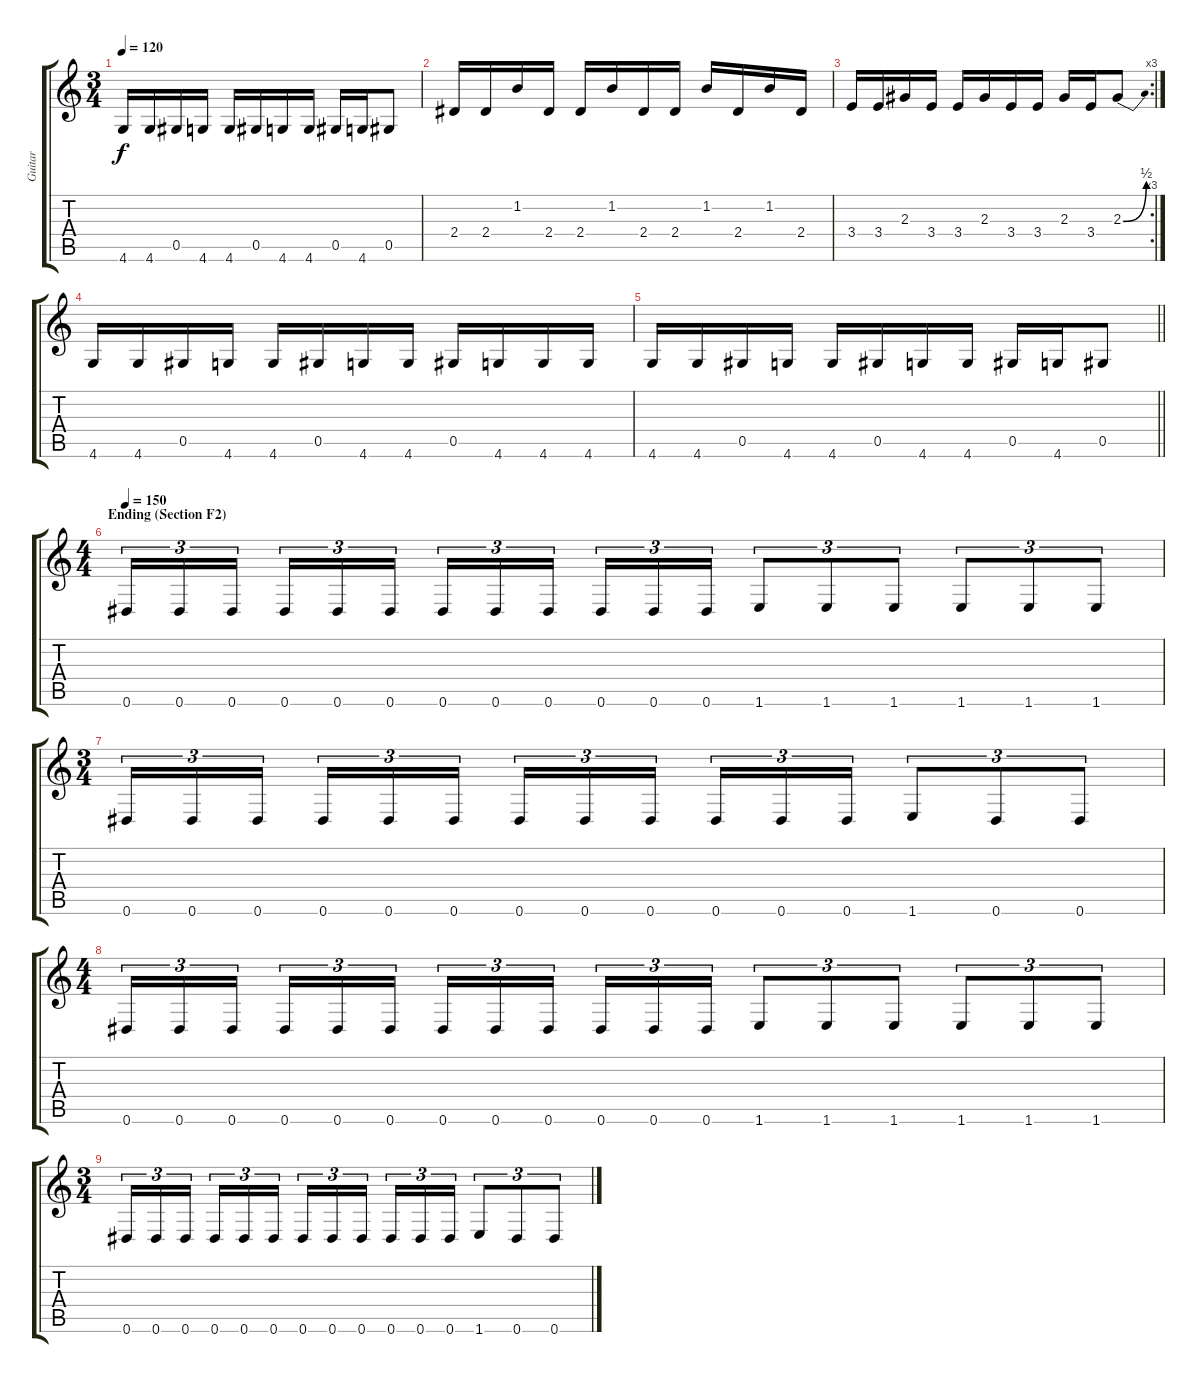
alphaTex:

\track ("Guitar" "Guitar") {instrument distortionguitar}
\staff {score tabs}
\tuning (Eb4 Bb3 Gb3 Db3 Ab2 Eb2) {hide}
\ts (3 4)
\tempo 120
\clef g2
\ks c
4.6.16{dy f} 4.6.16 0.5.16 4.6.16 4.6.16 0.5.16 4.6.16 4.6.16 0.5.16 4.6.16 0.5.8 |
2.4.16 2.4.16 1.2.16 2.4.16 2.4.16 1.2.16 2.4.16 2.4.16 1.2.16 2.4.16 1.2.16 2.4.16 |
\rc 3
3.4.16 3.4.16 2.3.16 3.4.16 3.4.16 2.3.16 3.4.16 3.4.16 2.3.16 3.4.16 2.3{be (bend 0 0 60 2)}.8 |
4.6.16 4.6.16 0.5.16 4.6.16 4.6.16 0.5.16 4.6.16 4.6.16 0.5.16 4.6.16 4.6.16 4.6.16 |
\barLineRight lightlight
4.6.16 4.6.16 0.5.16 4.6.16 4.6.16 0.5.16 4.6.16 4.6.16 0.5.16 4.6.16 0.5.8 |
\ts (4 4)
\section ("" "Ending (Section F2)")
\tempo 150
0.6.16{tu (3 2)} 0.6.16{tu (3 2)} 0.6.16{tu (3 2) beam splitsecondary} 0.6.16{tu (3 2)} 0.6.16{tu (3 2)} 0.6.16{tu (3 2)} 0.6.16{tu (3 2)} 0.6.16{tu (3 2)} 0.6.16{tu (3 2) beam splitsecondary} 0.6.16{tu (3 2)} 0.6.16{tu (3 2)} 0.6.16{tu (3 2)} 1.6.8{tu (3 2)} 1.6.8{tu (3 2)} 1.6.8{tu (3 2)} 1.6.8{tu (3 2)} 1.6.8{tu (3 2)} 1.6.8{tu (3 2)} |
\ts (3 4)
0.6.16{tu (3 2)} 0.6.16{tu (3 2)} 0.6.16{tu (3 2) beam splitsecondary} 0.6.16{tu (3 2)} 0.6.16{tu (3 2)} 0.6.16{tu (3 2)} 0.6.16{tu (3 2)} 0.6.16{tu (3 2)} 0.6.16{tu (3 2) beam splitsecondary} 0.6.16{tu (3 2)} 0.6.16{tu (3 2)} 0.6.16{tu (3 2)} 1.6.8{tu (3 2)} 0.6.8{tu (3 2)} 0.6.8{tu (3 2)} |
\ts (4 4)
0.6.16{tu (3 2)} 0.6.16{tu (3 2)} 0.6.16{tu (3 2) beam splitsecondary} 0.6.16{tu (3 2)} 0.6.16{tu (3 2)} 0.6.16{tu (3 2)} 0.6.16{tu (3 2)} 0.6.16{tu (3 2)} 0.6.16{tu (3 2) beam splitsecondary} 0.6.16{tu (3 2)} 0.6.16{tu (3 2)} 0.6.16{tu (3 2)} 1.6.8{tu (3 2)} 1.6.8{tu (3 2)} 1.6.8{tu (3 2)} 1.6.8{tu (3 2)} 1.6.8{tu (3 2)} 1.6.8{tu (3 2)} |
\ts (3 4)
0.6.16{tu (3 2)} 0.6.16{tu (3 2)} 0.6.16{tu (3 2) beam splitsecondary} 0.6.16{tu (3 2)} 0.6.16{tu (3 2)} 0.6.16{tu (3 2)} 0.6.16{tu (3 2)} 0.6.16{tu (3 2)} 0.6.16{tu (3 2) beam splitsecondary} 0.6.16{tu (3 2)} 0.6.16{tu (3 2)} 0.6.16{tu (3 2)} 1.6.8{tu (3 2)} 0.6.8{tu (3 2)} 0.6.8{tu (3 2)}
